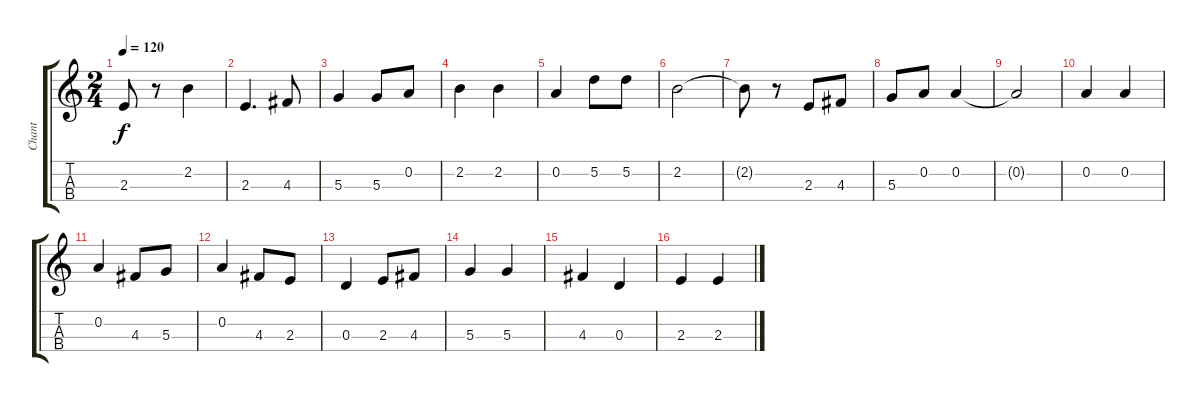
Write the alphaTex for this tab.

\track ("Chant" "Chant") {instrument acousticguitarsteel}
\staff {score tabs}
\tuning (E4 A3 D3 G2) {hide}
\ts (2 4)
\tempo 120
\clef g2
\ks c
2.3{t}.8{dy f} r.8 2.2.4 |
2.3.4{d} 4.3.8 |
5.3.4 5.3.8 0.2.8 |
2.2.4 2.2.4 |
0.2.4 5.2.8 5.2.8 |
2.2.2 |
2.2{t}.8 r.8 2.3.8 4.3.8 |
5.3.8 0.2.8 0.2.4 |
0.2{t}.2 |
0.2.4 0.2.4 |
0.2.4 4.3.8 5.3.8 |
0.2.4 4.3.8 2.3.8 |
0.3.4 2.3.8 4.3.8 |
5.3.4 5.3.4 |
4.3.4 0.3.4 |
2.3.4 2.3.4
